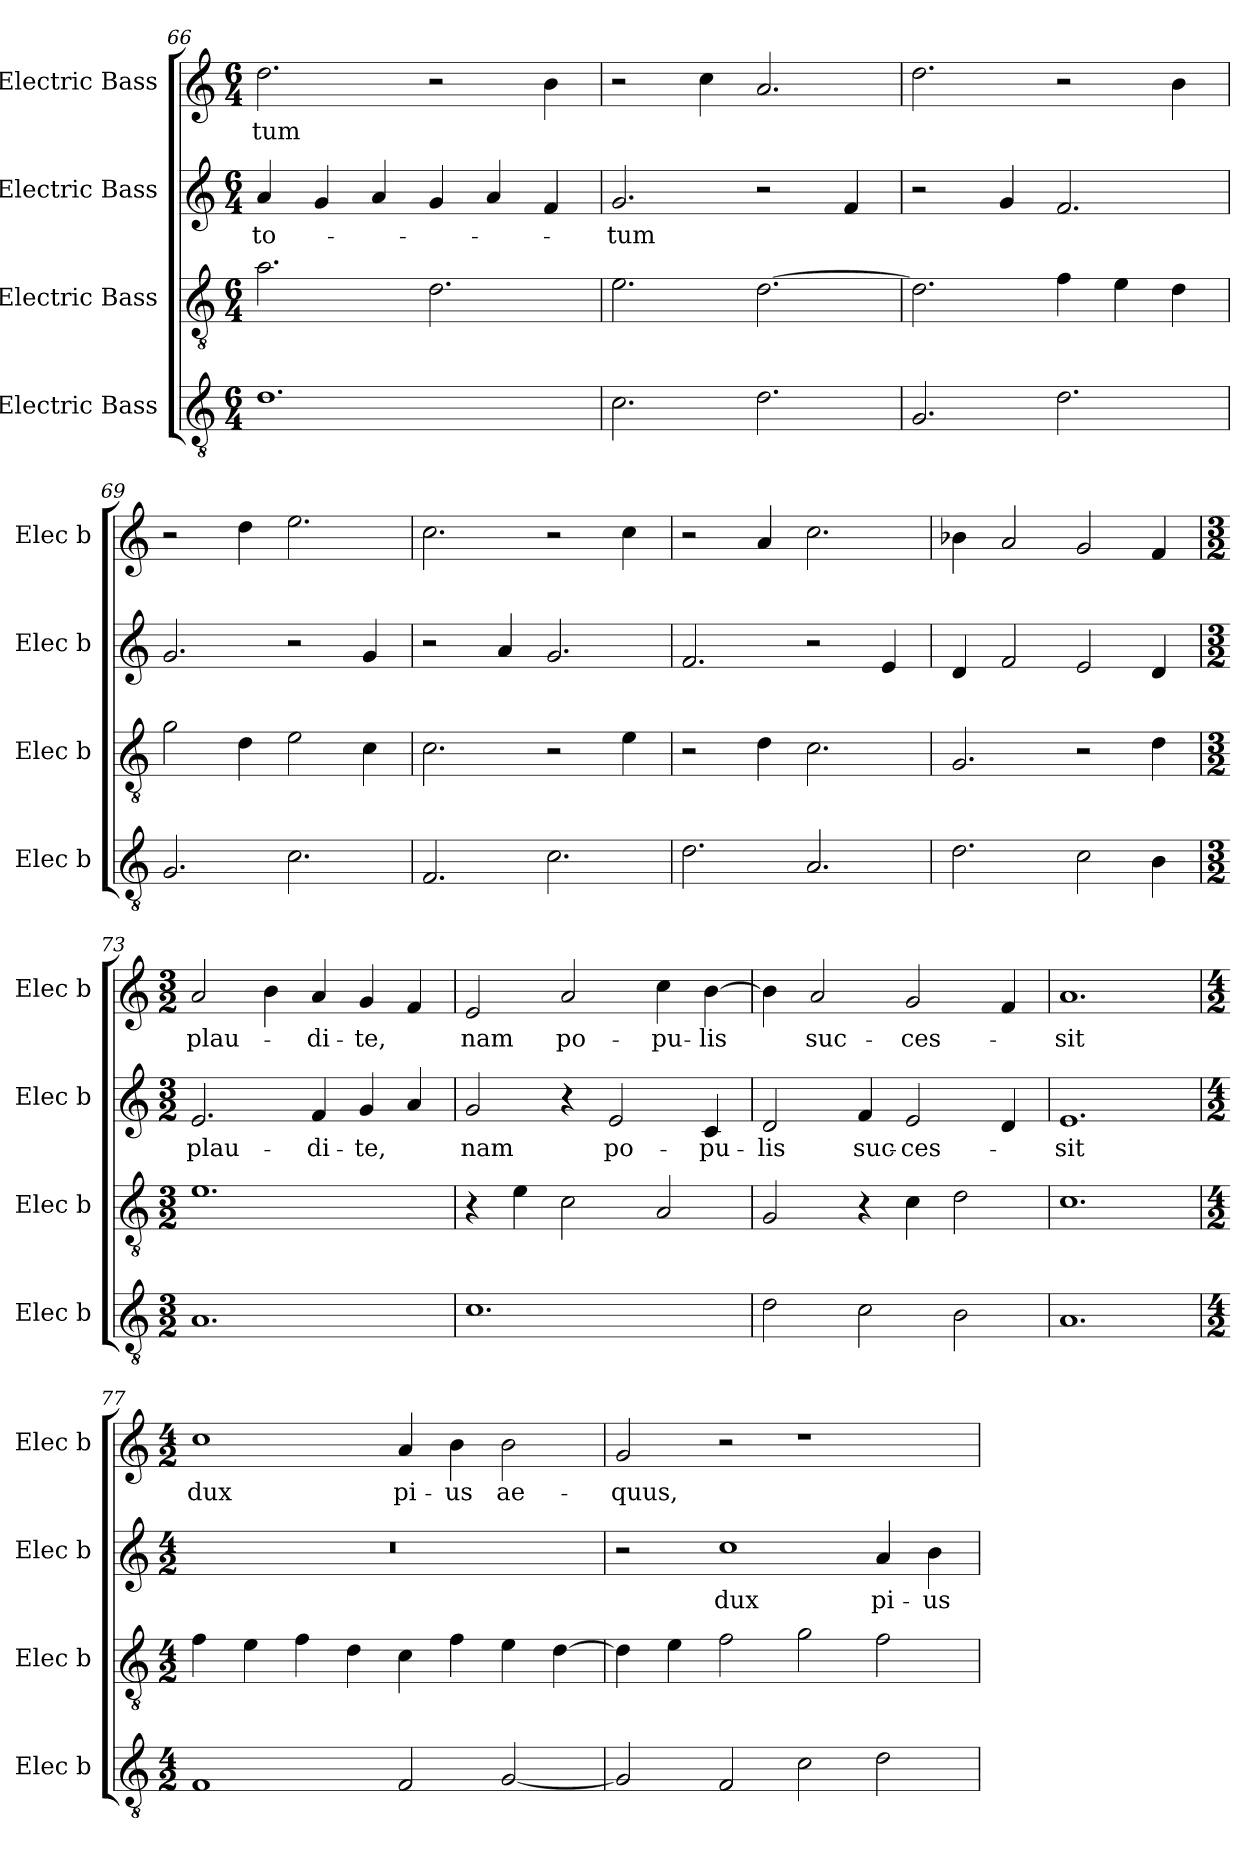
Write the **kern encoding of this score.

**kern	**kern	**kern	**text	**kern	**text
*part4	*part3	*part2	*part2	*part1	*part1
*staff4	*staff3	*staff2	*staff2	*staff1	*staff1
*I"Electric Bass	*I"Electric Bass	*I"Electric Bass	*	*I"Electric Bass	*
*I'Elec b	*I'Elec b	*I'Elec b	*	*I'Elec b	*
!!LO:LB:g=z
*clefGv2	*clefGv2	*clefG2	*	*clefG2	*
*M6/4	*M6/4	*M6/4	*	*M6/4	*
=66	=66	=66	=66	=66	=66
!	!	!	!LO:LY:b	!	!LO:LY:b
1.d	2.a\	4a/	-to-	2.dd\	-tum
.	.	4g/	.	.	.
.	.	4a/	.	.	.
.	2.d\	4g/	.	2r	.
.	.	4a/	.	.	.
.	.	4f/	.	4b\	.
=67	=67	=67	=67	=67	=67
!	!	!	!LO:LY:b	!	!
2.c\	2.e\	2.g/	-tum	2r	.
.	.	.	.	4cc\	.
2.d\	[2.d\	2r	.	2.a/	.
.	.	4f/	.	.	.
=68	=68	=68	=68	=68	=68
2.G/	2.d\]	2r	.	2.dd\	.
.	.	4g/	.	.	.
2.d\	4f\	2.f/	.	2r	.
.	4e\	.	.	.	.
.	4d\	.	.	4b\	.
=69	=69	=69	=69	=69	=69
2.G/	2g\	2.g/	.	2r	.
.	4d\	.	.	4dd\	.
2.c\	2e\	2r	.	2.ee\	.
.	4c\	4g/	.	.	.
=70	=70	=70	=70	=70	=70
2.F/	2.c\	2r	.	2.cc\	.
.	.	4a/	.	.	.
2.c\	2r	2.g/	.	2r	.
.	4e\	.	.	4cc\	.
!!LO:LB:g=z
=71	=71	=71	=71	=71	=71
2.d\	2r	2.f/	.	2r	.
.	4d\	.	.	4a/	.
2.A/	2.c\	2r	.	2.cc\	.
.	.	4e/	.	.	.
=72	=72	=72	=72	=72	=72
2.d\	2.G/	4d/	.	4b-X\	.
.	.	2f/	.	2a/	.
2c\	2r	2e/	.	2g/	.
4B\	4d\	4d/	.	4f/	.
=73	=73	=73	=73	=73	=73
*M3/2	*M3/2	*M3/2	*	*M3/2	*
!	!	!	!LO:LY:b	!	!LO:LY:b
1.A	1.e	2.e/	plau-	2a/	plau-
.	.	.	.	4b\	.
!	!	!	!LO:LY:b	!	!LO:LY:b
.	.	4f/	-di-	4a/	-di-
!	!	!	!LO:LY:b	!	!LO:LY:b
.	.	4g/	-te,	4g/	-te,
.	.	4a/	.	4f/	.
=74	=74	=74	=74	=74	=74
!	!	!	!LO:LY:b	!	!LO:LY:b
1.c	4r	2g/	nam	2e/	nam
.	4e\	.	.	.	.
!	!	!	!	!	!LO:LY:b
.	2c\	4r	.	2a/	po-
!	!	!	!LO:LY:b	!	!
.	.	2e/	po-	.	.
!	!	!	!	!	!LO:LY:b
.	2A/	.	.	4cc\	-pu-
!	!	!	!LO:LY:b	!	!LO:LY:b
.	.	4c/	-pu-	[4b\	-lis
=75	=75	=75	=75	=75	=75
!	!	!	!LO:LY:b	!	!
2d\	2G/	2d/	-lis	4b\]	.
!	!	!	!	!	!LO:LY:b
.	.	.	.	2a/	suc-
!	!	!	!LO:LY:b	!	!
2c\	4r	4f/	suc-	.	.
!	!	!	!LO:LY:b	!	!LO:LY:b
.	4c\	2e/	-ces-	2g/	-ces-
2B\	2d\	.	.	.	.
.	.	4d/	.	4f/	.
!!LO:LB:g=z
=76	=76	=76	=76	=76	=76
!	!	!	!LO:LY:b	!	!LO:LY:b
1.A	1.c	1.e	-sit	1.a	-sit
=77	=77	=77	=77	=77	=77
*M4/2	*M4/2	*M4/2	*	*M4/2	*
!	!	!	!	!	!LO:LY:b
1F	4f\	0r	.	1cc	dux
.	4e\	.	.	.	.
.	4f\	.	.	.	.
.	4d\	.	.	.	.
!	!	!	!	!	!LO:LY:b
2F/	4c\	.	.	4a/	pi-
!	!	!	!	!	!LO:LY:b
.	4f\	.	.	4b\	-us
!	!	!	!	!	!LO:LY:b
[2G/	4e\	.	.	2b\	ae-
.	[4d\	.	.	.	.
=78	=78	=78	=78	=78	=78
!	!	!	!	!	!LO:LY:b
2G/]	4d\]	2r	.	2g/	-quus,
.	4e\	.	.	.	.
!	!	!	!LO:LY:b	!	!
2F/	2f\	1cc	dux	2r	.
2c\	2g\	.	.	1r	.
!	!	!	!LO:LY:b	!	!
2d\	2f\	4a/	pi-	.	.
!	!	!	!LO:LY:b	!	!
.	.	4b\	-us	.	.
=	=	=	=	=	=
*-	*-	*-	*-	*-	*-
